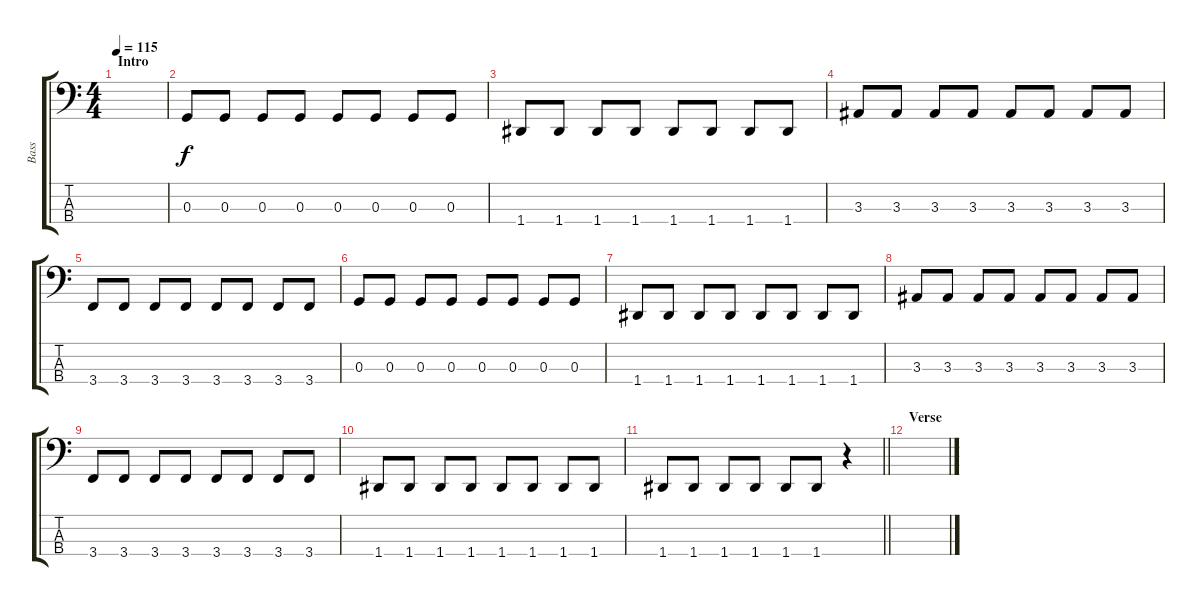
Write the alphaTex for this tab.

\track ("Bass" "Bass") {instrument electricbassfinger}
\staff {score tabs}
\tuning (F2 C2 G1 D1) {hide}
\ts (4 4)
\section ("" "Intro")
\tempo 115
\clef f4
\ks c
|
0.3.8 0.3.8 0.3.8 0.3.8 0.3.8 0.3.8 0.3.8 0.3.8 |
1.4.8 1.4.8 1.4.8 1.4.8 1.4.8 1.4.8 1.4.8 1.4.8 |
3.3.8 3.3.8 3.3.8 3.3.8 3.3.8 3.3.8 3.3.8 3.3.8 |
3.4.8 3.4.8 3.4.8 3.4.8 3.4.8 3.4.8 3.4.8 3.4.8 |
0.3.8 0.3.8 0.3.8 0.3.8 0.3.8 0.3.8 0.3.8 0.3.8 |
1.4.8 1.4.8 1.4.8 1.4.8 1.4.8 1.4.8 1.4.8 1.4.8 |
3.3.8 3.3.8 3.3.8 3.3.8 3.3.8 3.3.8 3.3.8 3.3.8 |
3.4.8 3.4.8 3.4.8 3.4.8 3.4.8 3.4.8 3.4.8 3.4.8 |
1.4.8 1.4.8 1.4.8 1.4.8 1.4.8 1.4.8 1.4.8 1.4.8 |
\barLineRight lightlight
1.4.8 1.4.8 1.4.8 1.4.8 1.4.8 1.4.8 r.4 |
\section ("" "Verse")
